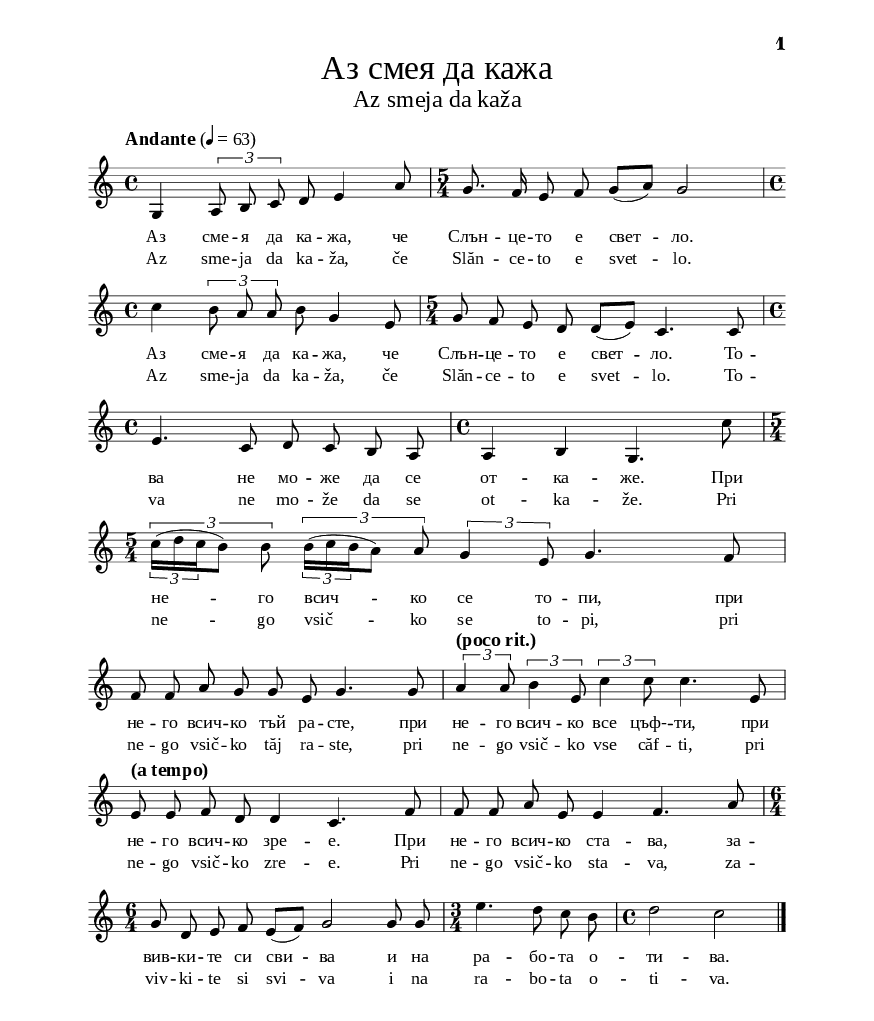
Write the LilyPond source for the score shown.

\version "2.24.2"

% include paper part and global functions
\include "include/globals.ily"

\bookpart {
  \label #'ref109
  \tocItem \markup "Аз смея да кажа – Az smeja da kaža"
  \include "include/bookpart-paper.ily"
  \score {
    \include "include/score-layout.ily"


    \new Voice \relative c' {
      \clef treble
      \key c \major
      \time 4/4
      \tempoFunc "Andante" 4 "63"
      \autoBeamOff
      g4 \tuplet 3/2 {  a8   b8   c8  }  d8   e4   a8 | \time 5/4  | g8.   f16   e8   f8   g8 ( [ a8 ) ]   g2 \break |

      \time 4/4  | c4 \tuplet 3/2 {  b8   a8   a8  } b8   g4   e8 | \time 5/4  | g8   f8   e8   d8   d8 ( [ e8 ) ]   c4.   c8 \break |

      \time 4/4  | e4.   c8   d8   c8   b8  a8 |   \time 4/4   a4   b4   g4.   c'8  | \time 5/4 \break

      \tweak direction #up \tuplet 3/2 { \once \override Slur.positions = #'(1 . 1) \tuplet 3/2 { c16 ([ d16  c16 } b8]) b8 }

      \tweak direction #up \tuplet 3/2 { \once \override Slur.positions = #'(1.05 . 0.1) \tuplet 3/2 { b16 [( c16  b16 } a8 )] a8 }

      \tuplet 3/2 { g4 e8 } g4. f8 \break


      f8   f8   a8   g8   g8 e8   g4. g8 | \tempo "(poco rit.)"  \tuplet 3/2 { a4 a8 } \tuplet 3/2 { b4 e,8 } \tweak direction #up \tuplet 3/2 { c'4 c8 } c4. e,8 \break

      \tempo "(a tempo)" e8 e8   f8 d8   d4   c4.   f8 f8   f8   a8   e8   e4 f4.   a8 \break

      \time 6/4   g8   d8   e8   f8   e8 ( [ f8 ) ]   g2   g8   g8 \time 3/4 e'4. d8 c8 b8 \time 4/4 d2 c2 \bar "|." \break

    }

    \addlyrics {

      Аз сме -- я да ка -- жа, че Слън
      -- це -- то е свет -- ло. Аз сме
      -- я да ка -- жа, че Слън -- це --
      то е свет -- ло. То -- ва не
      мо -- же да се от -- ка -- же. При
      не --   го всич  --
      ко се то -- пи, при не -- го
      всич -- ко тъй ра -- сте, при не --
      го всич -- ко все "цъф-" -- ти, при
      не -- го всич -- ко зре -- е. При
      не -- го всич -- ко ста -- ва, за --
      вив -- ки -- те си сви -- ва и
      на ра -- бо -- та о -- ти -- ва.


    }
   \addlyrics {

      Az sme -- ja da ka -- ža, če Slăn
      -- ce -- to e svet -- lo. Az sme
      -- ja da ka -- ža, če Slăn -- ce --
      to e svet -- lo. To -- va ne
      mo -- že da se ot -- ka -- že. Pri
      ne --   go vsič  --
      ko se to -- pi, pri ne -- go
      vsič -- ko tăj ra -- ste, pri ne --
      go vsič -- ko vse căf -- ti, pri
      ne -- go vsič -- ko zre -- e. Pri
      ne -- go vsič -- ko sta -- va, za --
      viv -- ki -- te si svi -- va i
      na ra -- bo -- ta o -- ti -- va.


    }

    \header {
      title = \titleFunc "Аз смея да кажа" "Az smeja da kaža"
    }

    \midi{}

  } % score

  %\markup \dc-one "D.C. al Fine"
  %

  % include foreign translation(s) of the song

  \pageBreak
  \version "2.24.4"

\markup \fill-line { \fontsize #deTitleFontSize "Ich wage zu sagen" }

\markup \null
\markup \null
\markup \abs-fontsize #10 {
\hspace #5
  \override #`(baseline-skip . ,deCoupletBaselineSkip)

  \column { 
    \line { " "Ich wage zu sagen, dass die Sonne licht ist. }

    \line { " "Ich wage zu sagen, dass die Sonne licht ist.}

    \line { " "Das lässt sich nicht leugnen. Dank ihr schmilzt alles, dank ihr wächst alles, }

    \line { " "dank ihr blüht alles immer, dank ihr reift alles. Dank ihr steht alles auf,}

    \line { " "  faltet seine Decken zusammen und begibt sich an die Arbeit.  }

  }


}


} % bookpart
